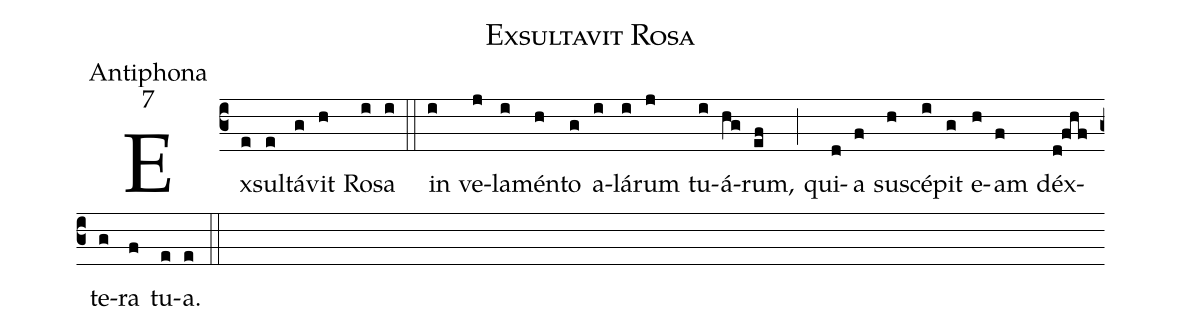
name:Exsultavit Rosa;
office-part:Antiphona;
mode:7;
%%
(c3) Ex(e)sul(e)tá(g)vit(h) Ro(i)sa(i) (::) in(i) ve(j)la(i)mén(h)to(g) a(i)lá(i)rum(j) tu(i)á(hg)rum,(ef) (;) qui(d)a(f) su(h)scé(i)pit(g) e(h)am(f) déx(d!fhf)te(g)ra(f) tu(e)a.(e) (::)
